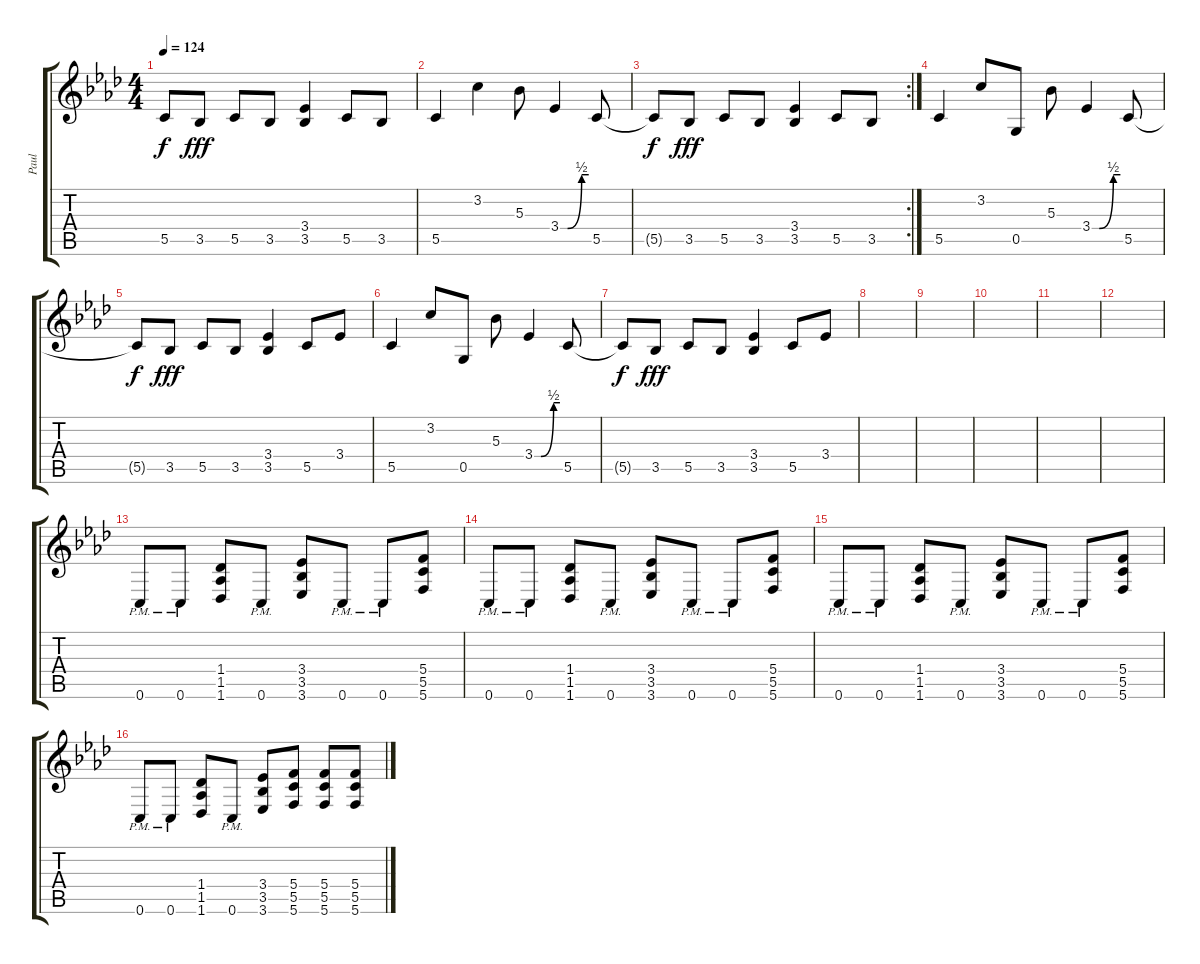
\track ("Paul" "Paul") {instrument acousticguitarsteel}
\staff {score tabs}
\tuning (D4 A3 F3 C3 G2 C2) {hide}
\ts (4 4)
\tempo 124
\clef g2
\ks ab
5.5{t}.8{dy f} 3.5.8{dy fff} 5.5.8 3.5.8 (3.4 3.5).4 5.5.8 3.5.8 |
5.5.4 3.2.4 5.3.8 3.4{be (custom 0 0 15 0 45 2 60 2)}.4 5.5.8 |
\rc 2
5.5{t}.8{dy f} 3.5.8{dy fff} 5.5.8 3.5.8 (3.4 3.5).4 5.5.8 3.5.8 |
5.5.4 3.2.8 0.5.8 5.3.8 3.4{be (custom 0 0 15 0 45 2 60 2)}.4 5.5.8 |
5.5{t}.8{dy f} 3.5.8{dy fff} 5.5.8 3.5.8 (3.4 3.5).4 5.5.8 3.4.8 |
5.5.4 3.2.8 0.5.8 5.3.8 3.4{be (custom 0 0 15 0 45 2 60 2)}.4 5.5.8 |
5.5{t}.8{dy f} 3.5.8{dy fff} 5.5.8 3.5.8 (3.4 3.5).4 5.5.8 3.4.8 |
|
|
|
|
|
0.6{pm}.8 0.6{pm}.8 (1.4 1.5 1.6).8 0.6{pm}.8 (3.4 3.5 3.6).8 0.6{pm}.8 0.6{pm}.8 (5.4 5.5 5.6).8 |
0.6{pm}.8 0.6{pm}.8 (1.4 1.5 1.6).8 0.6{pm}.8 (3.4 3.5 3.6).8 0.6{pm}.8 0.6{pm}.8 (5.4 5.5 5.6).8 |
0.6{pm}.8 0.6{pm}.8 (1.4 1.5 1.6).8 0.6{pm}.8 (3.4 3.5 3.6).8 0.6{pm}.8 0.6{pm}.8 (5.4 5.5 5.6).8 |
0.6{pm}.8 0.6{pm}.8 (1.4 1.5 1.6).8 0.6{pm}.8 (3.4 3.5 3.6).8 (5.4 5.5 5.6).8 (5.4 5.5 5.6).8 (5.4 5.5 5.6).8
